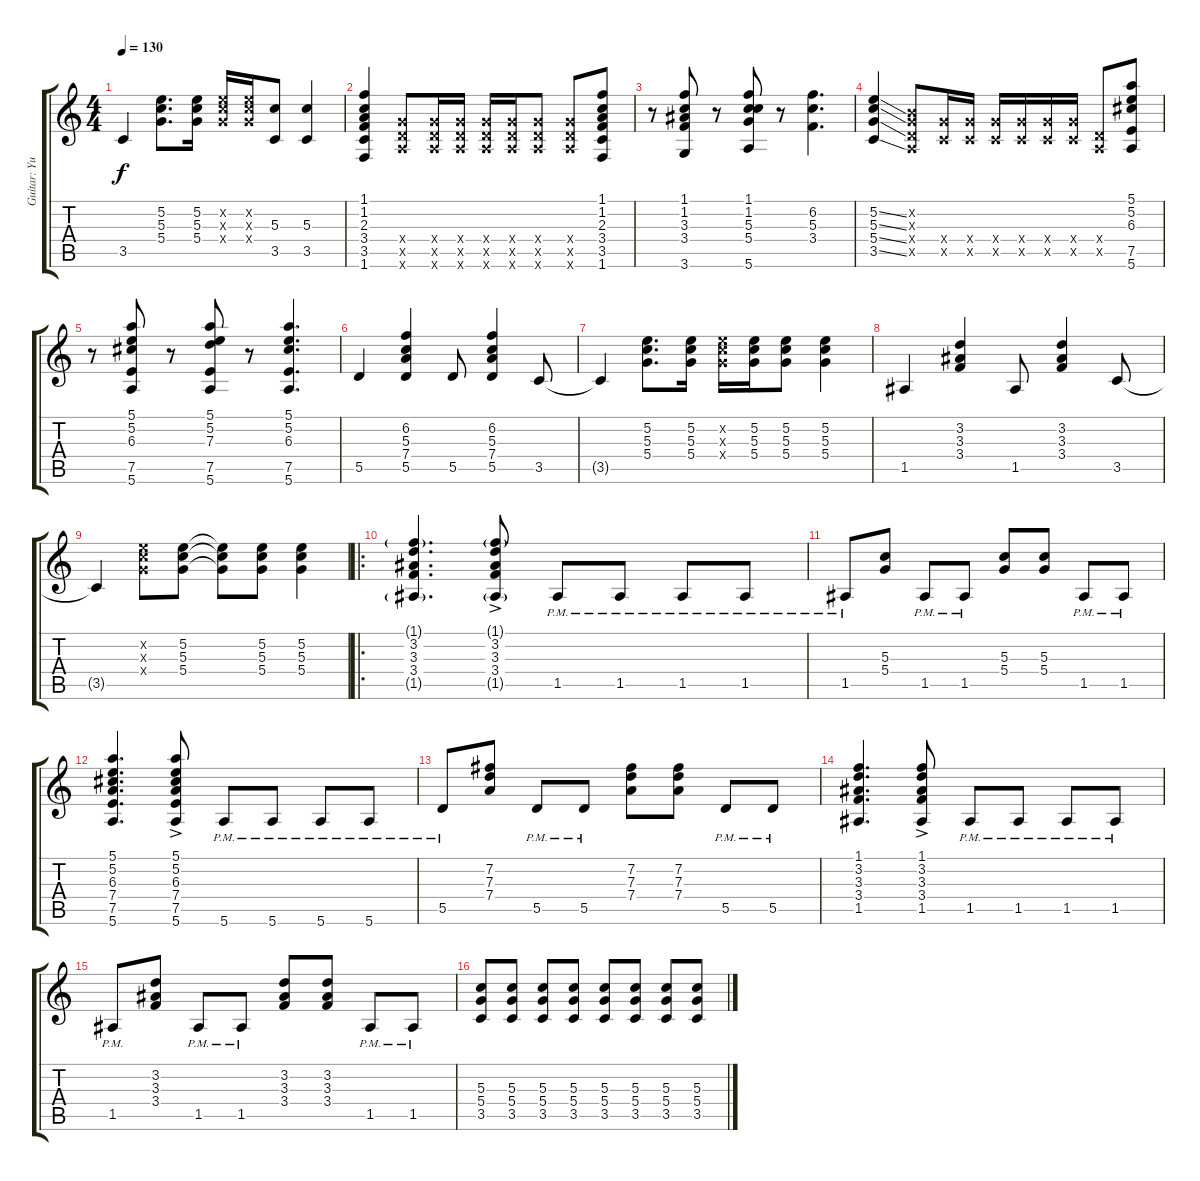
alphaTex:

\track ("Guitar: Yui Hirasawa" "Guitar: Yu") {instrument distortionguitar}
\staff {score tabs}
\tuning (E4 B3 G3 D3 A2 E2) {hide}
\ts (4 4)
\tempo 130
\clef g2
\ks c
3.5{t}.4{dy f} (5.2 5.3 5.4).8{d} (5.2 5.3 5.4).16 (5.2{x} 5.3{x} 5.4{x}).16 (5.2{x} 5.3{x} 5.4{x}).16 (5.3 3.5).8 (5.3 3.5).4 |
(1.1 1.2 2.3 3.4 3.5 1.6).4 (5.4{x} 5.5{x} 5.6{x}).8 (5.4{x} 5.5{x} 5.6{x}).16 (5.4{x} 5.5{x} 5.6{x}).16 (5.4{x} 5.5{x} 5.6{x}).16 (5.4{x} 5.5{x} 5.6{x}).16 (5.4{x} 5.5{x} 5.6{x}).8 (5.4{x} 5.5{x} 5.6{x}).8 (1.1 1.2 2.3 3.4 3.5 1.6).8 |
r.8 (1.1 1.2 3.3 3.4 3.6).8 r.8 (1.1 1.2 5.3 5.4 5.6).8 r.8 (6.2 5.3 3.4).4{d} |
(5.2{ss} 5.3{ss} 5.4{ss} 3.5{ss}).4 (0.2{x} 0.3{x} 0.4{x} 0.5{x}).8 (5.4{x} 3.5{x}).16 (5.4{x} 3.5{x}).16 (5.4{x} 3.5{x}).16 (5.4{x} 3.5{x}).16 (5.4{x} 3.5{x}).16 (5.4{x} 3.5{x}).16 (0.4{x} 0.5{x}).8 (5.1 5.2 6.3 7.5 5.6).8 |
r.8 (5.1 5.2 6.3 7.5 5.6).8 r.8 (5.1 5.2 7.3 7.5 5.6).8 r.8 (5.1 5.2 6.3 7.5 5.6).4{d} |
5.5.4 (6.2 5.3 7.4 5.5).4 5.5.8 (6.2 5.3 7.4 5.5).4 3.5.8 |
3.5{t}.4 (5.2 5.3 5.4).8{d} (5.2 5.3 5.4).16 (5.2{x} 5.3{x} 5.4{x}).16 (5.2 5.3 5.4).16 (5.2 5.3 5.4).8 (5.2 5.3 5.4).4 |
1.5.4 (3.2 3.3 3.4).4 1.5.8 (3.2 3.3 3.4).4 3.5.8 |
3.5{t}.4 (5.2{x} 5.3{x} 5.4{x}).8 (5.2 5.3 5.4).8 (5.2{t} 5.3{t} 5.4{t}).8 (5.2 5.3 5.4).8 (5.2 5.3 5.4).4 |
\ro
(1.1{g} 3.2 3.3 3.4 1.5{g}).4{d} (1.1{g} 3.2{ac} 3.3 3.4 1.5{g}).8 1.5{pm}.8 1.5{pm}.8 1.5{pm}.8 1.5{pm}.8 |
1.5{pm}.8 (5.3 5.4).8 1.5{pm}.8 1.5{pm}.8 (5.3 5.4).8 (5.3 5.4).8 1.5{pm}.8 1.5{pm}.8 |
(5.1 5.2 6.3 7.4 7.5 5.6).4{d} (5.1{ac} 5.2 6.3 7.4 7.5 5.6).8 5.6{pm}.8 5.6{pm}.8 5.6{pm}.8 5.6{pm}.8 |
5.5{pm}.8 (7.2 7.3 7.4).8 5.5{pm}.8 5.5{pm}.8 (7.2 7.3 7.4).8 (7.2 7.3 7.4).8 5.5{pm}.8 5.5{pm}.8 |
(1.1 3.2 3.3 3.4 1.5).4{d} (1.1 3.2 3.3 3.4 1.5{ac}).8 1.5{pm}.8 1.5{pm}.8 1.5{pm}.8 1.5{pm}.8 |
1.5{pm}.8 (3.2 3.3 3.4).8 1.5{pm}.8 1.5{pm}.8 (3.2 3.3 3.4).8 (3.2 3.3 3.4).8 1.5{pm}.8 1.5{pm}.8 |
(5.3 5.4 3.5).8 (5.3 5.4 3.5).8 (5.3 5.4 3.5).8 (5.3 5.4 3.5).8 (5.3 5.4 3.5).8 (5.3 5.4 3.5).8 (5.3 5.4 3.5).8 (5.3 5.4 3.5).8
